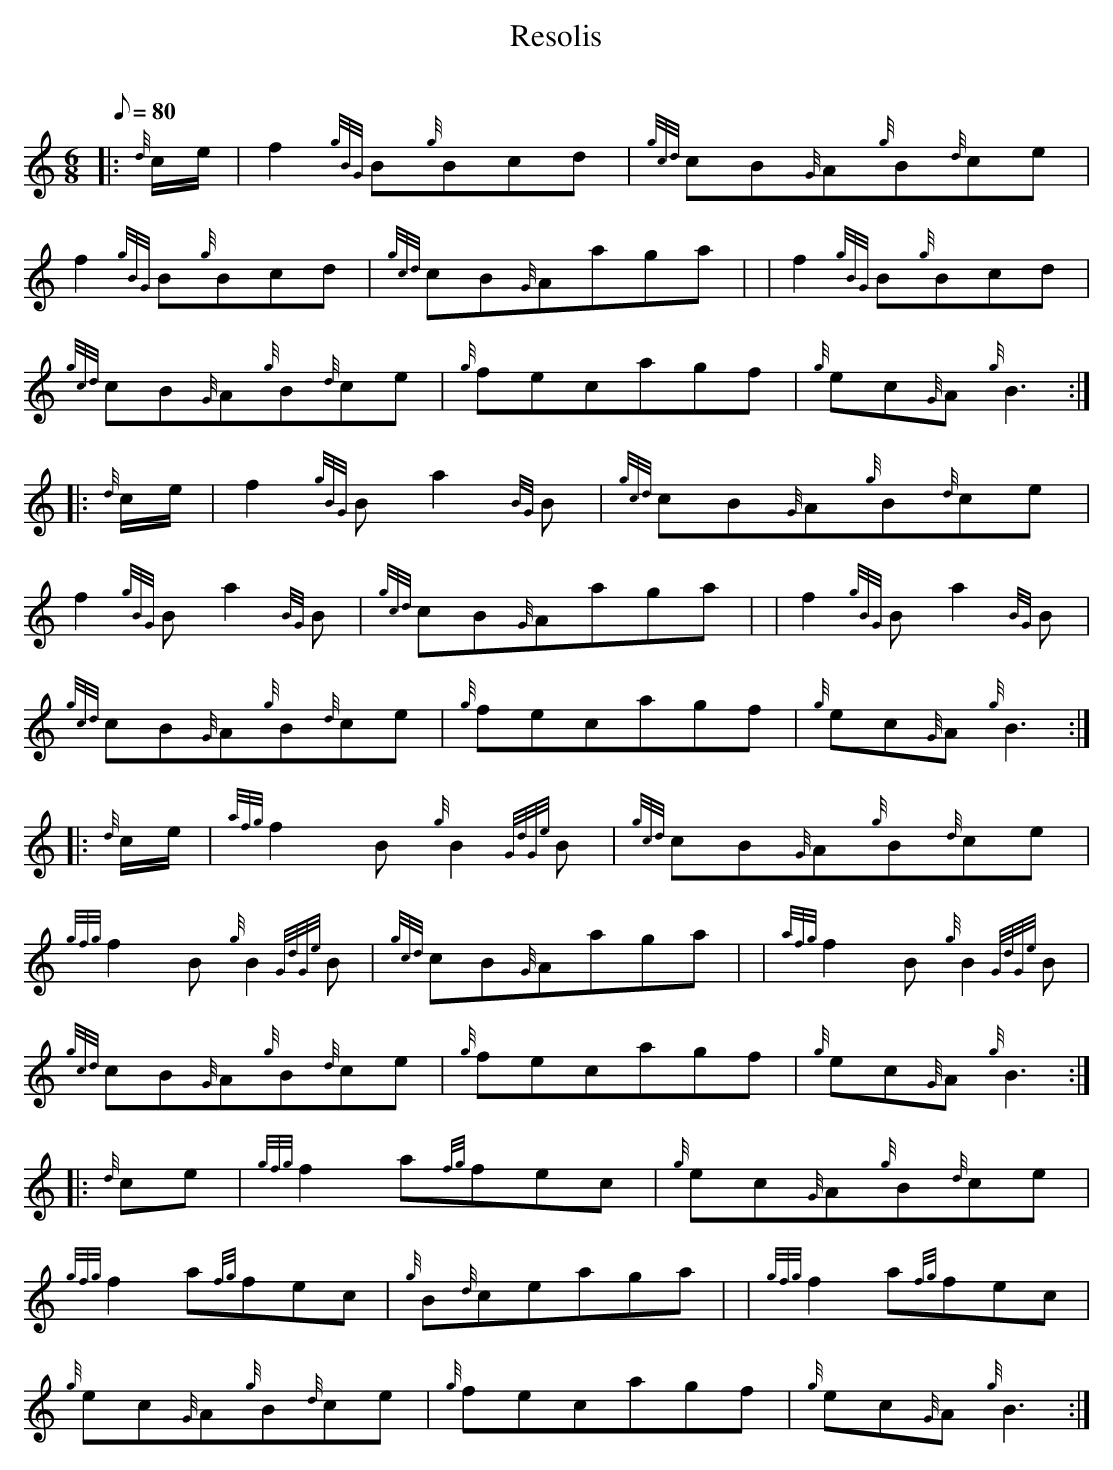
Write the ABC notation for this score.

X:1
T:Resolis
M:6/8
L:1/8
Q:80
C:
K:HP
|: {d}c/2e/2|
f2{gBG}B{g}Bcd|
{gcd}cB{G}A{g}B{d}ce|  !
f2{gBG}B{g}Bcd|
{gcd}cB{G}Aaga| |
f2{gBG}B{g}Bcd|  !
{gcd}cB{G}A{g}B{d}ce|
{g}fecagf|
{g}ec{G}A{g}B3:| |:  !
{d}c/2e/2|
f2{gBG}Ba2{BG}B|
{gcd}cB{G}A{g}B{d}ce|  !
f2{gBG}Ba2{BG}B|
{gcd}cB{G}Aaga| |
f2{gBG}Ba2{BG}B|  !
{gcd}cB{G}A{g}B{d}ce|
{g}fecagf|
{g}ec{G}A{g}B3:| |:  !
{d}c/2e/2|
{afg}f2B{g}B2{GdGe}B|
{gcd}cB{G}A{g}B{d}ce|  !
{gfg}f2B{g}B2{GdGe}B|
{gcd}cB{G}Aaga| |
{afg}f2B{g}B2{GdGe}B|  !
{gcd}cB{G}A{g}B{d}ce|
{g}fecagf|
{g}ec{G}A{g}B3:| |:  !
{d}ce|
{gfg}f2a{fg}fec|
{g}ec{G}A{g}B{d}ce|  !
{gfg}f2a{fg}fec|
{g}B{d}ceaga| |
{gfg}f2a{fg}fec|  !
{g}ec{G}A{g}B{d}ce|
{g}fecagf|
{g}ec{G}A{g}B3:|  !
